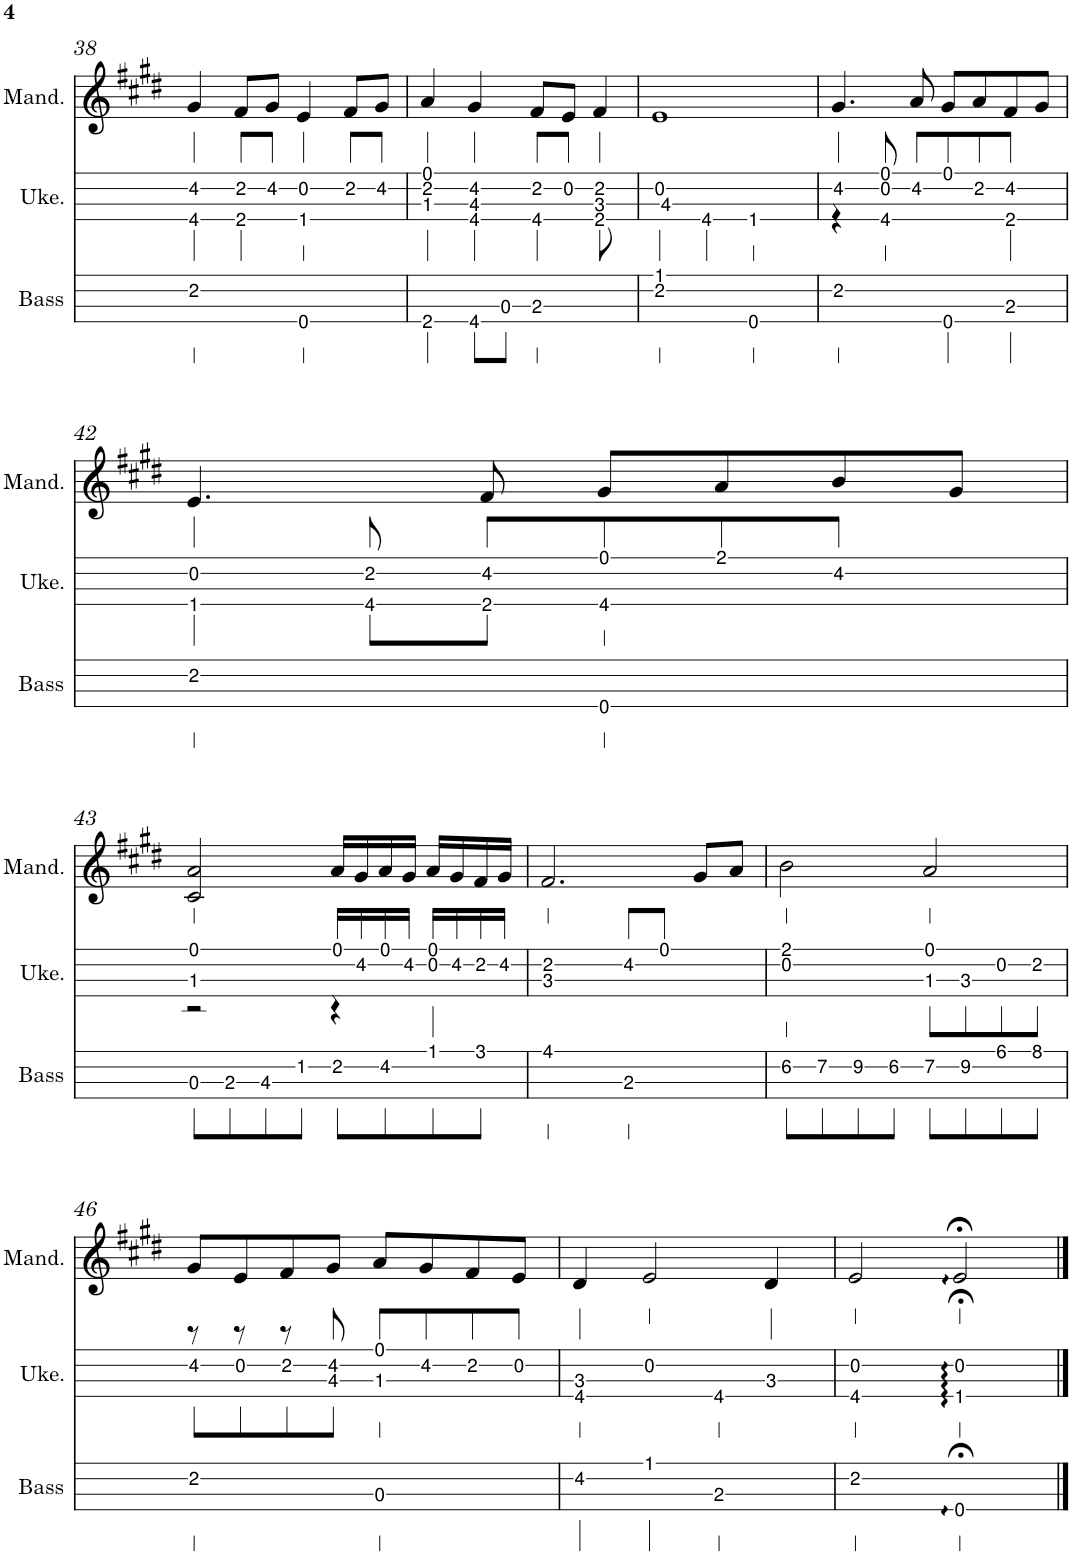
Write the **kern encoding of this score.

**kern	**kern	**kern
*part3	*part2	*part1
*staff3	*staff2	*staff1
*I"Bass Guitar	*I"Ukulele	*I"Mandolin
*I'Bass	*I'Uke.	*I'Mand.
!!LO:PB:g=z
*	*	*clefG2
*k[f#c#g#d#]	*k[f#c#g#d#]	*k[f#c#g#d#]
*E:	*E:	*E:
*M4/4	*M4/4	*M4/4
=38	=38	=38
*	*^	*
2EE\	4g#/	4B\	4g#/
.	8f#/L	4A\	8f#/L
.	8g#/J	.	8g#/J
2EEE\	4e/	2G#\	4e/
.	8f#/L	.	8f#/L
.	8g#/J	.	8g#/J
=39	=39	=39	=39
4FFF#\	4f#/ 4a/	4c#\	4a/
8GGG#\L	4e/ 4g#/	4B\	4g#/
8AAA\J	.	.	.
2BBB\	8f#/L	4B\	8f#/L
.	8e/J	.	8e/J
.	4d#/ 4f#/	8A\	4f#/
.	.	8ryy	.
=40	=40	=40	=40
2EE\ 2GG#\	1e	4e\	1e
.	.	4B\	.
2EEE\	.	2G#\	.
=41	=41	=41	=41
2EE\	4g#/	4r	4.g#/
.	8a/	2B\ 2e\	.
.	8g#/L	.	8a/
4EEE\	8a/	.	8g#/L
.	8f#/	.	8a/
4BBB\	8g#/J	4A\	8f#/
.	8ryy	.	8g#/J
!!LO:LB:g=z
=42	=42	=42	=42
2EE\	4e/	4G#\	4.e/
.	8f#/	8B\L	.
.	8g#/L	8A\J	8f#/
2EEE\	8a/	2B\	8g#/L
.	8b/	.	8a/
.	8g#/J	.	8b/
.	8ryy	.	8g#/J
!!LO:LB:g=z
=43	=43	=43	=43
8AAA\L	2c#/ 2a/	2r	2c#/ 2a/
8BBB\	.	.	.
8CC#\	.	.	.
8DD#\J	.	.	.
8EE\L	16a/LL	4r	16a/LL
.	16g#/	.	16g#/
8FF#\	16a/	.	16a/
.	16g#/JJ	.	16g#/JJ
8GG#\	16a/LL	4e\	16a/LL
.	16g#/	.	16g#/
8AA#\J	16f#/	.	16f#/
.	16g#/JJ	.	16g#/JJ
=44	=44	=44	=44
2BB\	2f#/	1d#	2.f#/
2BBB\	8g#/L	.	.
.	8a/J	.	.
.	4ryy	.	8g#/L
.	.	.	8a/J
=45	=45	=45	=45
8GG#\L	2b/	2e\	2b\
8AA\	.	.	.
8BB\	.	.	.
8GG#\J	.	.	.
8AA\L	2a/	8c#\L	2a/
8BB\	.	8d#\	.
8C#\	.	8e\	.
8D#\J	.	8f#\J	.
!!LO:LB:g=z
=46	=46	=46	=46
2EE\	8r	8g#\L	8g#/L
.	8r	8e\	8e/
.	8r	8f#\	8f#/
.	8g#/	8e\J	8g#/J
2AAA\	8a/L	2c#\	8a/L
.	8g#/	.	8g#/
.	8f#/	.	8f#/
.	8e/J	.	8e/J
=47	=47	=47	=47
4FF#\	4d#/	2B\	4d#/
4GG#\	2e/	.	2e/
2BBB\	.	2B\	.
.	4d#/	.	4d#/
=48	=48	=48	=48
2EE\	2e/	2B\	2e/
2EEE::;<\	2e::;</	2G#::\	2e::;</
*	*v	*v	*
==	==	==
*-	*-	*-
